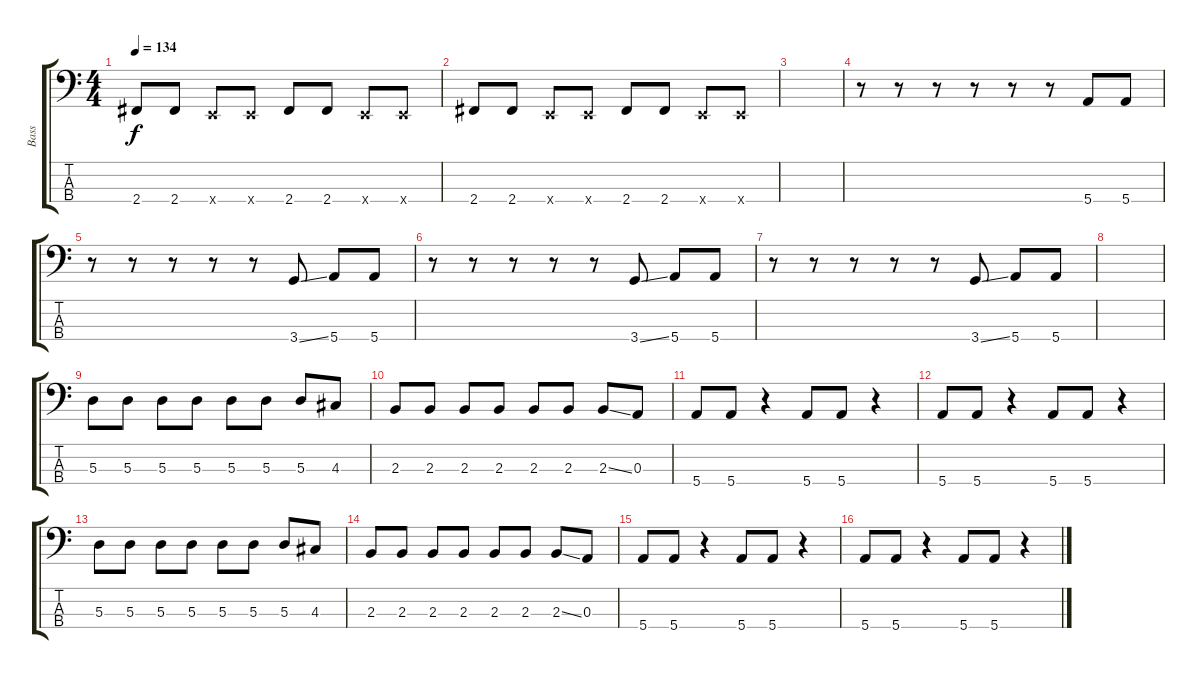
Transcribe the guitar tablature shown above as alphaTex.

\track ("Bass" "Bass") {instrument electricbasspick}
\staff {score tabs}
\tuning (G2 D2 A1 E1) {hide}
\ts (4 4)
\tempo 134
\clef f4
\ks c
2.4.8{dy f} 2.4.8 0.4{x}.8 0.4{x}.8 2.4.8 2.4.8 0.4{x}.8 0.4{x}.8 |
2.4.8 2.4.8 0.4{x}.8 0.4{x}.8 2.4.8 2.4.8 0.4{x}.8 0.4{x}.8 |
|
r.8 r.8 r.8 r.8 r.8 r.8 5.4.8 5.4.8 |
r.8 r.8 r.8 r.8 r.8 3.4{ss}.8 5.4.8 5.4.8 |
r.8 r.8 r.8 r.8 r.8 3.4{ss}.8 5.4.8 5.4.8 |
r.8 r.8 r.8 r.8 r.8 3.4{ss}.8 5.4.8 5.4.8 |
|
5.3.8 5.3.8 5.3.8 5.3.8 5.3.8 5.3.8 5.3.8 4.3.8 |
2.3.8 2.3.8 2.3.8 2.3.8 2.3.8 2.3.8 2.3{ss}.8 0.3.8 |
5.4.8 5.4.8 r.4 5.4.8 5.4.8 r.4 |
5.4.8 5.4.8 r.4 5.4.8 5.4.8 r.4 |
5.3.8 5.3.8 5.3.8 5.3.8 5.3.8 5.3.8 5.3.8 4.3.8 |
2.3.8 2.3.8 2.3.8 2.3.8 2.3.8 2.3.8 2.3{ss}.8 0.3.8 |
5.4.8 5.4.8 r.4 5.4.8 5.4.8 r.4 |
5.4.8 5.4.8 r.4 5.4.8 5.4.8 r.4
